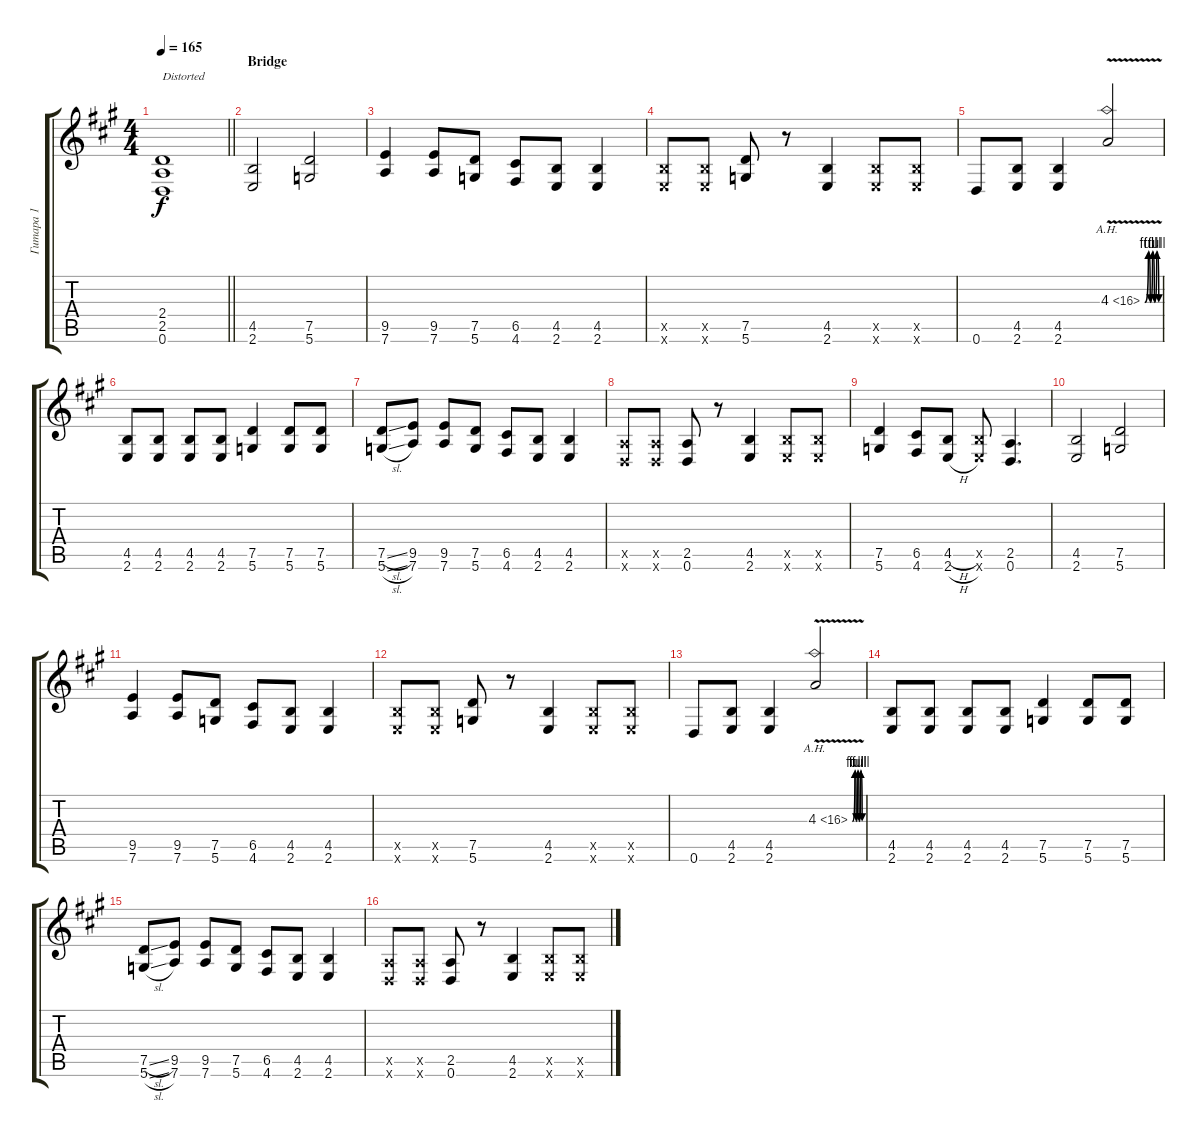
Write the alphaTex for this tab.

\track ("Гитара 1" "Гитара 1") {instrument distortionguitar}
\staff {score tabs}
\tuning (D4 A3 F3 C3 G2 D2) {hide}
\ts (4 4)
\tempo 165
\clef g2
\barLineRight lightlight
\ks f#minor
(2.4 2.5 0.6).1{txt "Distorted" dy f volume 8 instrument distortionguitar} |
\section ("" "Bridge")
(4.5 2.6).2 (7.5 5.6).2 |
(9.5 7.6).4 (9.5 7.6).8 (7.5 5.6).8 (6.5 4.6).8 (4.5 2.6).8 (4.5 2.6).4 |
(4.5{x} 2.6{x}).8 (4.5{x} 2.6{x}).8 (7.5 5.6).8 r.8 (4.5 2.6).4 (4.5{x} 2.6{x}).8 (4.5{x} 2.6{x}).8 |
0.6.8 (4.5 2.6).8 (4.5 2.6).4 4.3{be (custom 0 0 15 4 23 0 33 4 41 0 51 4 60 0) ah 12 v}.2 |
(4.5 2.6).8 (4.5 2.6).8 (4.5 2.6).8 (4.5 2.6).8 (7.5 5.6).4 (7.5 5.6).8 (7.5 5.6).8 |
(7.5{sl} 5.6{sl}).8 (9.5 7.6).8 (9.5 7.6).8 (7.5 5.6).8 (6.5 4.6).8 (4.5 2.6).8 (4.5 2.6).4 |
(2.5{x} 0.6{x}).8 (2.5{x} 0.6{x}).8 (2.5 0.6).8 r.8 (4.5 2.6).4 (4.5{x} 2.6{x}).8 (4.5{x} 2.6{x}).8 |
(7.5 5.6).4 (6.5 4.6).8 (4.5{h} 2.6{h}).8 (4.5{x} 2.6{x}).8 (2.5 0.6).4{d} |
(4.5 2.6).2 (7.5 5.6).2 |
(9.5 7.6).4 (9.5 7.6).8 (7.5 5.6).8 (6.5 4.6).8 (4.5 2.6).8 (4.5 2.6).4 |
(4.5{x} 2.6{x}).8 (4.5{x} 2.6{x}).8 (7.5 5.6).8 r.8 (4.5 2.6).4 (4.5{x} 2.6{x}).8 (4.5{x} 2.6{x}).8 |
0.6.8 (4.5 2.6).8 (4.5 2.6).4 4.3{be (custom 0 0 15 4 23 0 33 4 41 0 51 4 60 0) ah 12 v}.2 |
(4.5 2.6).8 (4.5 2.6).8 (4.5 2.6).8 (4.5 2.6).8 (7.5 5.6).4 (7.5 5.6).8 (7.5 5.6).8 |
(7.5{sl} 5.6{sl}).8 (9.5 7.6).8 (9.5 7.6).8 (7.5 5.6).8 (6.5 4.6).8 (4.5 2.6).8 (4.5 2.6).4 |
(2.5{x} 0.6{x}).8 (2.5{x} 0.6{x}).8 (2.5 0.6).8 r.8 (4.5 2.6).4 (4.5{x} 2.6{x}).8 (4.5{x} 2.6{x}).8
